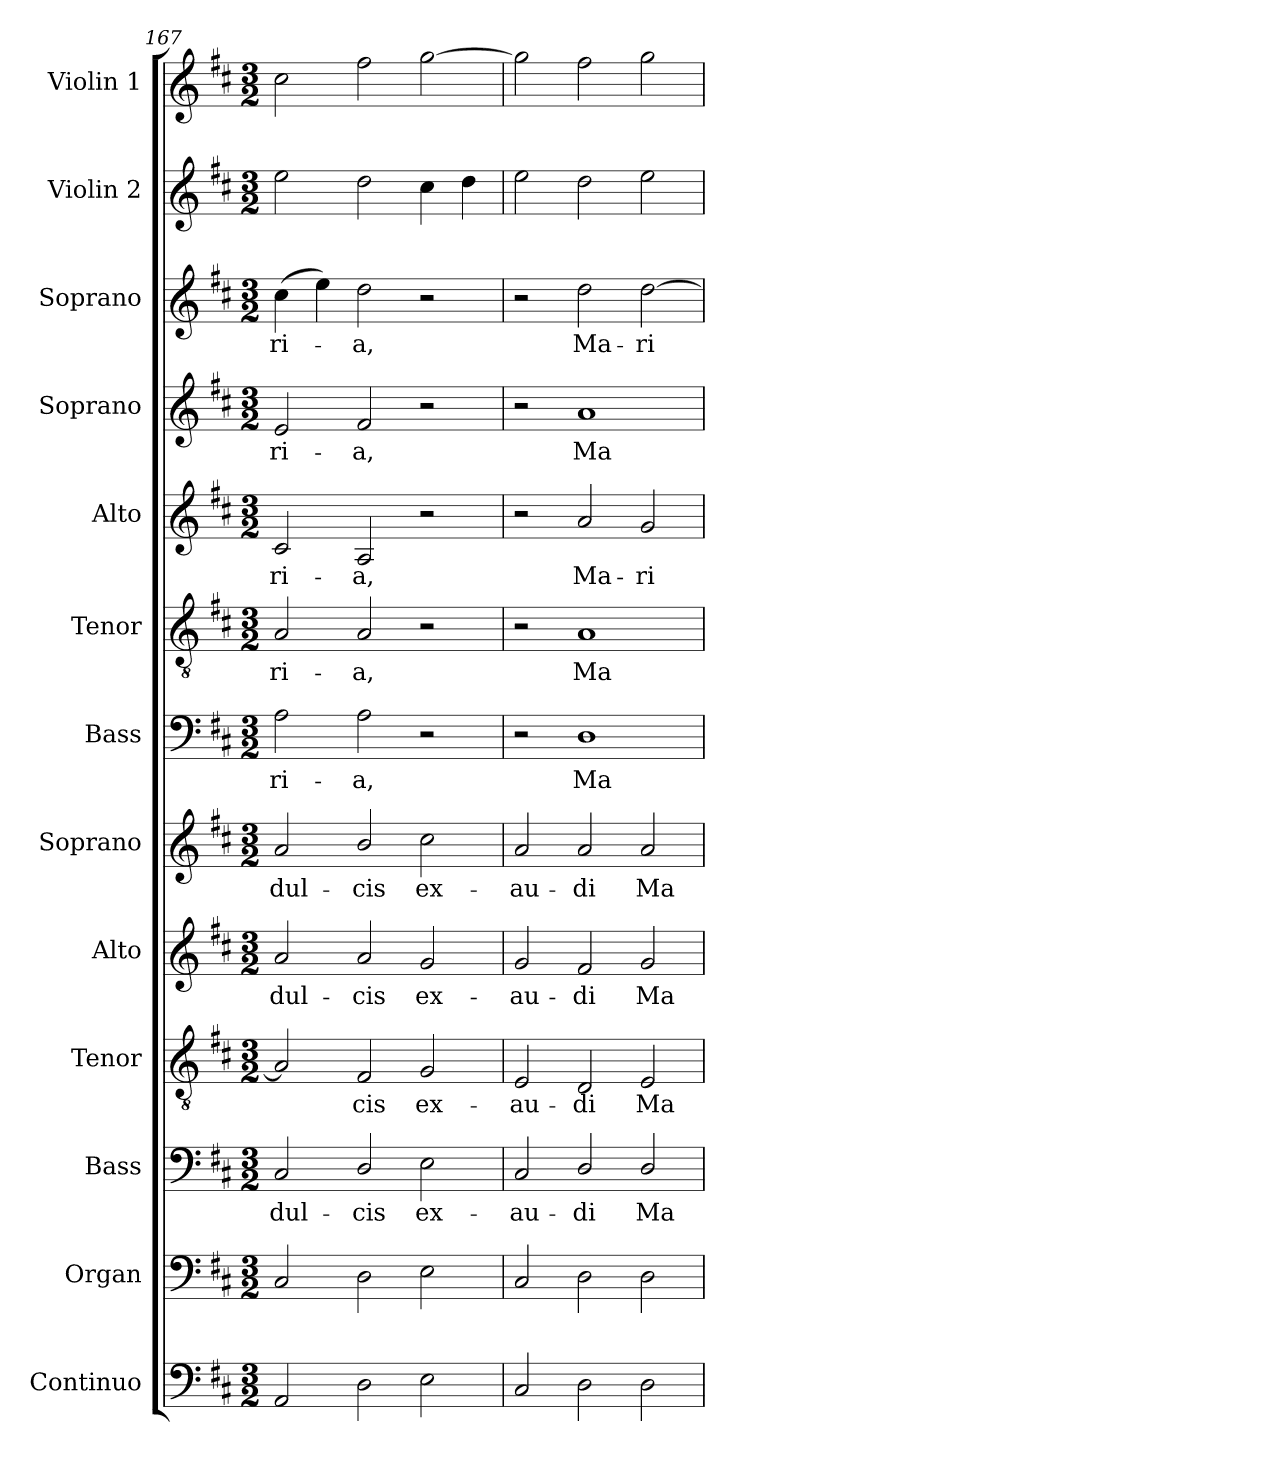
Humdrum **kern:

**kern	**kern	**kern	**text	**kern	**text	**kern	**text	**kern	**text	**kern	**text	**kern	**text	**kern	**text	**kern	**text	**kern	**text	**kern	**kern
*part13	*part12	*part11	*part11	*part10	*part10	*part9	*part9	*part8	*part8	*part7	*part7	*part6	*part6	*part5	*part5	*part4	*part4	*part3	*part3	*part2	*part1
*staff13	*staff12	*staff11	*staff11	*staff10	*staff10	*staff9	*staff9	*staff8	*staff8	*staff7	*staff7	*staff6	*staff6	*staff5	*staff5	*staff4	*staff4	*staff3	*staff3	*staff2	*staff1
*I"Continuo	*I"Organ	*I"Bass	*	*I"Tenor	*	*I"Alto	*	*I"Soprano	*	*I"Bass	*	*I"Tenor	*	*I"Alto	*	*I"Soprano	*	*I"Soprano	*	*I"Violin 2	*I"Violin 1
*I'Cont.	*I'Org.	*I'B.	*	*I'T.	*	*I'A.	*	*I'S.	*	*I'B.	*	*I'T.	*	*I'A.	*	*I'S.	*	*I'S.	*	*I'Vln. 2	*I'Vln. 1
*clefF4	*clefF4	*clefF4	*	*clefGv2	*	*clefG2	*	*clefG2	*	*clefF4	*	*clefGv2	*	*clefG2	*	*clefG2	*	*clefG2	*	*clefG2	*clefG2
*	*	*	*	*ITrd7c12	*	*	*	*	*	*	*	*ITrd7c12	*	*	*	*	*	*	*	*	*
*k[f#c#]	*k[f#c#]	*k[f#c#]	*	*k[f#c#]	*	*k[f#c#]	*	*k[f#c#]	*	*k[f#c#]	*	*k[f#c#]	*	*k[f#c#]	*	*k[f#c#]	*	*k[f#c#]	*	*k[f#c#]	*k[f#c#]
*D:	*D:	*D:	*	*D:	*	*D:	*	*D:	*	*D:	*	*D:	*	*D:	*	*D:	*	*D:	*	*D:	*D:
*M3/2	*M3/2	*M3/2	*	*M3/2	*	*M3/2	*	*M3/2	*	*M3/2	*	*M3/2	*	*M3/2	*	*M3/2	*	*M3/2	*	*M3/2	*M3/2
=167	=167	=167	=167	=167	=167	=167	=167	=167	=167	=167	=167	=167	=167	=167	=167	=167	=167	=167	=167	=167	=167
!	!	!	!LO:LY:b:color=#000000	!	!	!	!	!	!	!	!	!	!	!	!	!	!	!	!	!	!
!	!	!	!	!	!	!	!LO:LY:b:color=#000000	!	!	!	!	!	!	!	!	!	!	!	!	!	!
!	!	!	!	!	!	!	!	!	!LO:LY:b:color=#000000	!	!	!	!	!	!	!	!	!	!	!	!
!	!	!	!	!	!	!	!	!	!	!	!LO:LY:b:color=#000000	!	!	!	!	!	!	!	!	!	!
!	!	!	!	!	!	!	!	!	!	!	!	!	!LO:LY:b:color=#000000	!	!	!	!	!	!	!	!
!	!	!	!	!	!	!	!	!	!	!	!	!	!	!	!LO:LY:b:color=#000000	!	!	!	!	!	!
!	!	!	!	!	!	!	!	!	!	!	!	!	!	!	!	!	!LO:LY:b:color=#000000	!	!	!	!
!	!	!	!	!	!	!	!	!	!	!	!	!	!	!	!	!	!	!	!LO:LY:b:color=#000000	!	!
2AAi/	2C#i/	2C#i/	dul-	2AAi/]	.	2ai/	dul-	2ai/	dul-	2Ai\	-ri-	2AAi/	-ri-	2c#i/	-ri-	2ei/	-ri-	(4cc#i\	-ri-	2eei\	2cc#i\
.	.	.	.	.	.	.	.	.	.	.	.	.	.	.	.	.	.	4eei\)	.	.	.
!	!	!	!LO:LY:b:color=#000000	!	!	!	!	!	!	!	!	!	!	!	!	!	!	!	!	!	!
!	!	!	!	!	!LO:LY:b:color=#000000	!	!	!	!	!	!	!	!	!	!	!	!	!	!	!	!
!	!	!	!	!	!	!	!LO:LY:b:color=#000000	!	!	!	!	!	!	!	!	!	!	!	!	!	!
!	!	!	!	!	!	!	!	!	!LO:LY:b:color=#000000	!	!	!	!	!	!	!	!	!	!	!	!
!	!	!	!	!	!	!	!	!	!	!	!LO:LY:b:color=#000000	!	!	!	!	!	!	!	!	!	!
!	!	!	!	!	!	!	!	!	!	!	!	!	!LO:LY:b:color=#000000	!	!	!	!	!	!	!	!
!	!	!	!	!	!	!	!	!	!	!	!	!	!	!	!LO:LY:b:color=#000000	!	!	!	!	!	!
!	!	!	!	!	!	!	!	!	!	!	!	!	!	!	!	!	!LO:LY:b:color=#000000	!	!	!	!
!	!	!	!	!	!	!	!	!	!	!	!	!	!	!	!	!	!	!	!LO:LY:b:color=#000000	!	!
2Di\	2Di\	2Di/	-cis	2FF#i/	-cis	2ai/	-cis	2bi/	-cis	2Ai\	-a,	2AAi/	-a,	2Ai/	-a,	2f#i/	-a,	2ddi\	-a,	2ddi\	2ff#i\
!	!	!	!LO:LY:b:color=#000000	!	!	!	!	!	!	!	!	!	!	!	!	!	!	!	!	!	!
!	!	!	!	!	!LO:LY:b:color=#000000	!	!	!	!	!	!	!	!	!	!	!	!	!	!	!	!
!	!	!	!	!	!	!	!LO:LY:b:color=#000000	!	!	!	!	!	!	!	!	!	!	!	!	!	!
!	!	!	!	!	!	!	!	!	!LO:LY:b:color=#000000	!	!	!	!	!	!	!	!	!	!	!	!
2Ei\	2Ei\	2Ei\	ex-	2GGi/	ex-	2gi/	ex-	2cc#i\	ex-	2r	.	2r	.	2r	.	2r	.	2r	.	4cc#i\	[>2ggi\
.	.	.	.	.	.	.	.	.	.	.	.	.	.	.	.	.	.	.	.	4ddi\	.
=168	=168	=168	=168	=168	=168	=168	=168	=168	=168	=168	=168	=168	=168	=168	=168	=168	=168	=168	=168	=168	=168
!	!	!	!LO:LY:b:color=#000000	!	!	!	!	!	!	!	!	!	!	!	!	!	!	!	!	!	!
!	!	!	!	!	!LO:LY:b:color=#000000	!	!	!	!	!	!	!	!	!	!	!	!	!	!	!	!
!	!	!	!	!	!	!	!LO:LY:b:color=#000000	!	!	!	!	!	!	!	!	!	!	!	!	!	!
!	!	!	!	!	!	!	!	!	!LO:LY:b:color=#000000	!	!	!	!	!	!	!	!	!	!	!	!
2C#i/	2C#i/	2C#i/	-au-	2EEi/	-au-	2gi/	-au-	2ai/	-au-	2r	.	2r	.	2r	.	2r	.	2r	.	2eei\	2ggi\]
!	!	!	!LO:LY:b:color=#000000	!	!	!	!	!	!	!	!	!	!	!	!	!	!	!	!	!	!
!	!	!	!	!	!LO:LY:b:color=#000000	!	!	!	!	!	!	!	!	!	!	!	!	!	!	!	!
!	!	!	!	!	!	!	!LO:LY:b:color=#000000	!	!	!	!	!	!	!	!	!	!	!	!	!	!
!	!	!	!	!	!	!	!	!	!LO:LY:b:color=#000000	!	!	!	!	!	!	!	!	!	!	!	!
!	!	!	!	!	!	!	!	!	!	!	!LO:LY:b:color=#000000	!	!	!	!	!	!	!	!	!	!
!	!	!	!	!	!	!	!	!	!	!	!	!	!LO:LY:b:color=#000000	!	!	!	!	!	!	!	!
!	!	!	!	!	!	!	!	!	!	!	!	!	!	!	!LO:LY:b:color=#000000	!	!	!	!	!	!
!	!	!	!	!	!	!	!	!	!	!	!	!	!	!	!	!	!LO:LY:b:color=#000000	!	!	!	!
!	!	!	!	!	!	!	!	!	!	!	!	!	!	!	!	!	!	!	!LO:LY:b:color=#000000	!	!
2Di\	2Di\	2Di/	-di	2DDi/	-di	2f#i/	-di	2ai/	-di	1Di	Ma-	1AAi	Ma-	2ai/	Ma-	1ai	Ma-	2ddi\	Ma-	2ddi\	2ff#i\
!	!	!	!LO:LY:b:color=#000000	!	!	!	!	!	!	!	!	!	!	!	!	!	!	!	!	!	!
!	!	!	!	!	!LO:LY:b:color=#000000	!	!	!	!	!	!	!	!	!	!	!	!	!	!	!	!
!	!	!	!	!	!	!	!LO:LY:b:color=#000000	!	!	!	!	!	!	!	!	!	!	!	!	!	!
!	!	!	!	!	!	!	!	!	!LO:LY:b:color=#000000	!	!	!	!	!	!	!	!	!	!	!	!
!	!	!	!	!	!	!	!	!	!	!	!	!	!	!	!LO:LY:b:color=#000000	!	!	!	!	!	!
!	!	!	!	!	!	!	!	!	!	!	!	!	!	!	!	!	!	!	!LO:LY:b:color=#000000	!	!
2Di\	2Di\	2Di/	Ma-	2EEi/	Ma-	2gi/	Ma-	2ai/	Ma-	.	.	.	.	2gi/	-ri-	.	.	[>2ddi\	-ri-	2eei\	2ggi\
=	=	=	=	=	=	=	=	=	=	=	=	=	=	=	=	=	=	=	=	=	=
*-	*-	*-	*-	*-	*-	*-	*-	*-	*-	*-	*-	*-	*-	*-	*-	*-	*-	*-	*-	*-	*-
